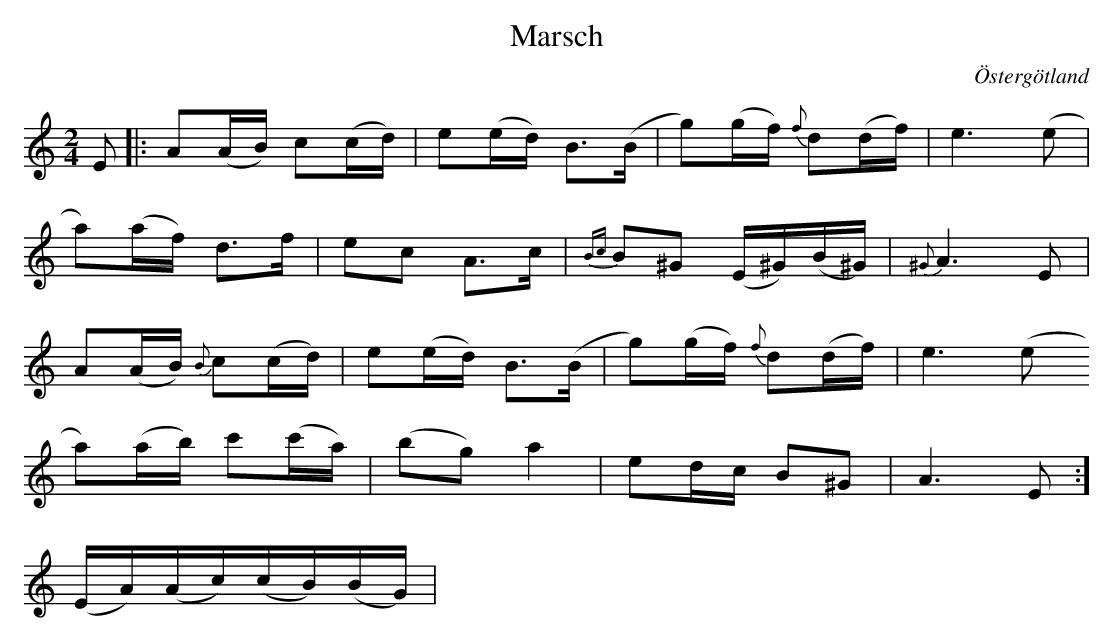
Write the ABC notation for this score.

X:1
T:Marsch
O:Östergötland
M: 2/4
L: 1/16
K: Am
E2 |: A2(AB) c2(cd) | e2(ed) B3(B | g2)(gf){f} d2(df) | e6 (e2 |
a2)(af) d3f | e2c2 A3c |{Bc} B2^G2 (E^G)(B^G)|{^G} A6 E2 |
A2(AB){B} c2(cd) | e2(ed) B3(B | g2)(gf){f} d2(df) | e6 (e2
a2)(ab) c'2(c'a) | (b2g2) a4 | e2dc B2^G2| A6 E2:]
(EA)(Ac)(cB)(BG)|
